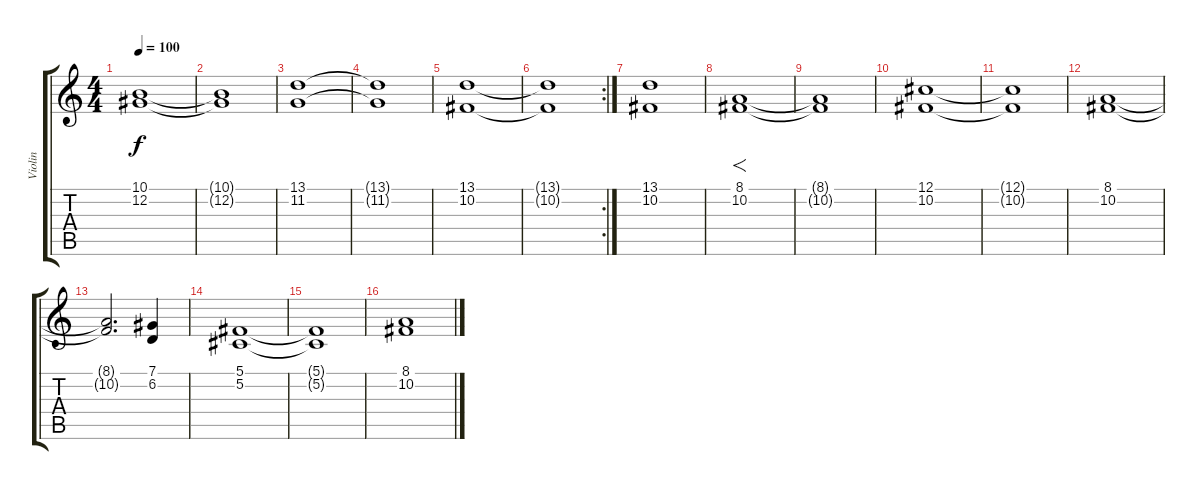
\track ("Violin" "Violin") {mute instrument violin}
\staff {score tabs}
\tuning (Db4 Ab3 E3 B2 Gb2 Db2) {hide}
\ts (4 4)
\tempo 100
\clef g2
\ks c
(10.1 12.2).1{dy f} |
(10.1{t} 12.2{t}).1 |
(13.1 11.2).1 |
(13.1{t} 11.2{t}).1 |
(13.1 10.2).1 |
\rc 2
(13.1{t} 10.2{t}).1 |
(13.1 10.2).1 |
(8.1 10.2).1{f} |
(8.1{t} 10.2{t}).1 |
(12.1 10.2).1 |
(12.1{t} 10.2{t}).1 |
(8.1 10.2).1 |
(8.1{t} 10.2{t}).2{d} (7.1 6.2).4 |
(5.1 5.2).1 |
(5.1{t} 5.2{t}).1 |
(8.1 10.2).1
